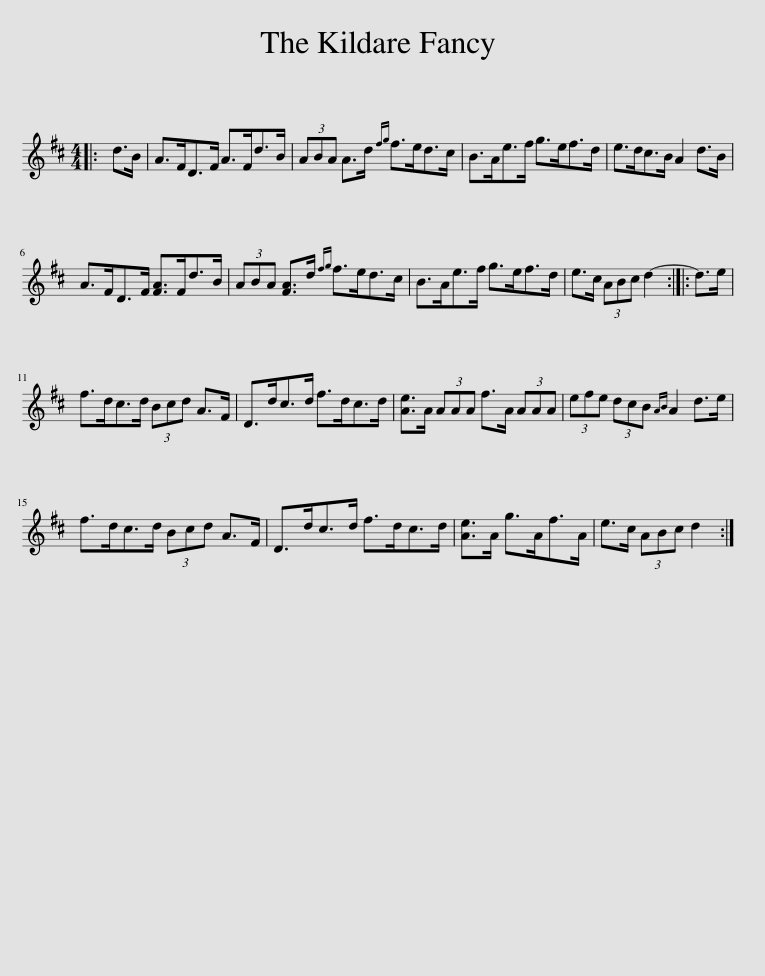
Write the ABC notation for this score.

X:1
L:1/8
M:4/4
I:linebreak $
K:D
V:1 treble
V:1
|: d>B | A>FD>F A>Fd>B | (3ABA A>d{fg} f>ed>c | B>Ae>f g>ef>d | e>dc>B A2 d>B |$ %5
 A>FD>F [FA]>Fd>B | (3ABA [FA]>d{fg} f>ed>c | B>Ae>f g>ef>d | e>c (3ABc d2- :: d>e |$ %10
 f>dc>d (3Bcd A>F | D>dc>d f>dc>d | [Ae]>A (3AAA f>A (3AAA | (3efe (3dcB{AB} A2 d>e |$ f>dc>d (3Bcd A>F | %15
 D>dc>d f>dc>d | [Ae]>A g>Af>A | e>c (3ABc d2 :| %18
